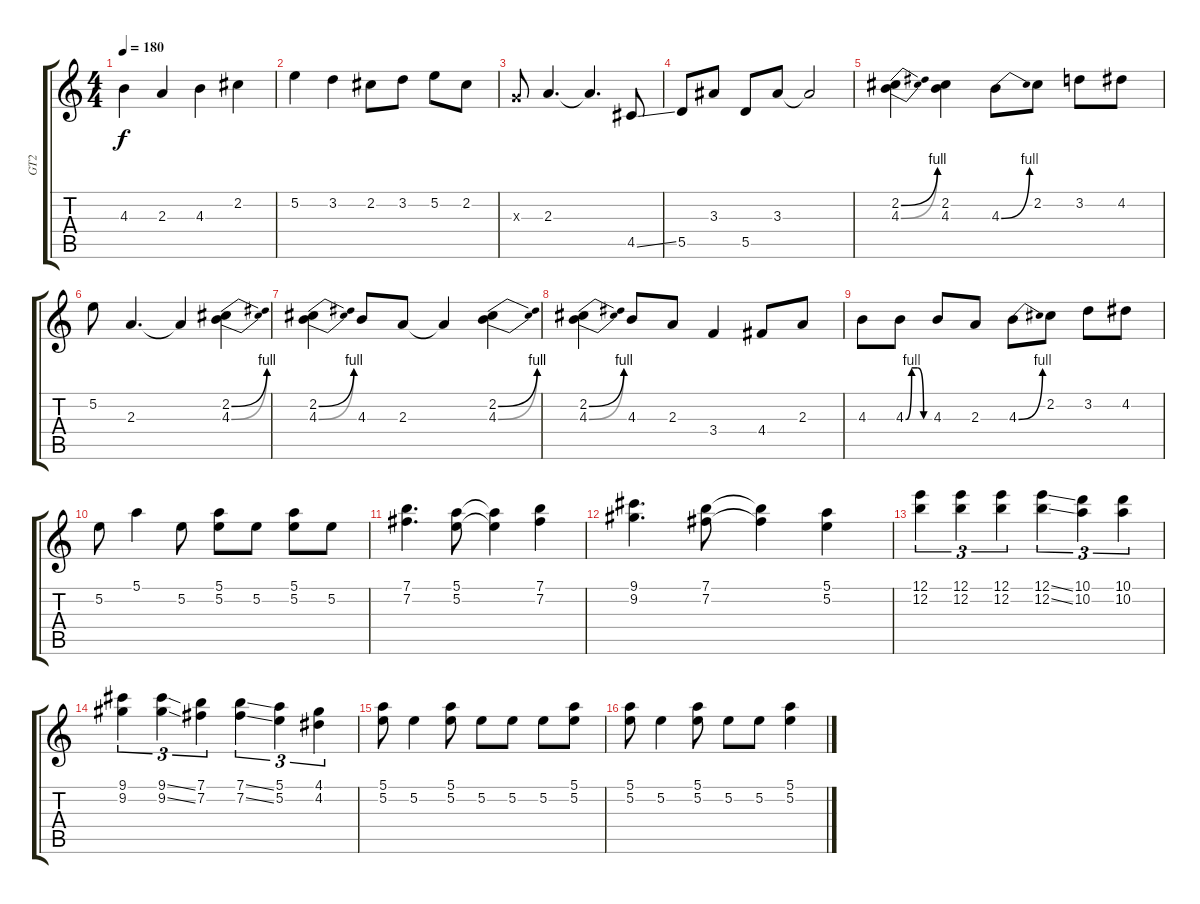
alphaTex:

\track ("GT2" "GT2") {instrument overdrivenguitar}
\staff {score tabs}
\tuning (E4 B3 G3 D3 A2 E2) {hide}
\ts (4 4)
\tempo 180
\clef g2
\ks c
4.3.4{dy f} 2.3.4 4.3.4 2.2.4 |
5.2.4 3.2.4 2.2.8 3.2.8 5.2.8 2.2.8 |
0.3{x}.8 2.3.4{d} 2.3{t}.4{d} 4.5{ss}.8 |
5.5.8 3.3.8 5.5.8 3.3.8 3.3{t}.2 |
(2.2{be (bend 0 0 60 4)} 4.3{be (bend 0 0 60 4)}).4 (2.2 4.3).4 4.3{be (bend 0 0 60 4)}.8 2.2.8 3.2.8 4.2.8 |
5.2.8 2.3.4{d} 2.3{t}.4 (2.2{be (bend 0 0 60 4)} 4.3{be (bend 0 0 60 4)}).4 |
(2.2{be (bend 0 0 60 4)} 4.3{be (bend 0 0 60 4)}).4 4.3.8 2.3.8 2.3{t}.4 (2.2{be (bend 0 0 60 4)} 4.3{be (bend 0 0 60 4)}).4 |
(2.2{be (bend 0 0 60 4)} 4.3{be (bend 0 0 60 4)}).4 4.3.8 2.3.8 3.4.4 4.4.8 2.3.8 |
4.3.8 4.3{be (custom 0 0 15 4 30 4 45 0 60 0)}.8 4.3.8 2.3.8 4.3{be (bend 0 0 60 4)}.8 2.2.8 3.2.8 4.2.8 |
5.2.8 5.1.4 5.2.8 (5.1 5.2).8 5.2.8 (5.1 5.2).8 5.2.8 |
(7.1 7.2).4{d} (5.1 5.2).8 (5.1{t} 5.2{t}).4 (7.1 7.2).4 |
(9.1 9.2).4{d} (7.1 7.2).8 (7.1{t} 7.2{t}).4 (5.1 5.2).4 |
(12.1 12.2).4{tu (3 2)} (12.1 12.2).4{tu (3 2)} (12.1 12.2).4{tu (3 2)} (12.1{ss} 12.2{ss}).4{tu (3 2)} (10.1 10.2).4{tu (3 2)} (10.1 10.2).4{tu (3 2)} |
(9.1 9.2).4{tu (3 2)} (9.1{ss} 9.2{ss}).4{tu (3 2)} (7.1 7.2).4{tu (3 2)} (7.1{ss} 7.2{ss}).4{tu (3 2)} (5.1 5.2).4{tu (3 2)} (4.1 4.2).4{tu (3 2)} |
(5.1 5.2).8 5.2.4 (5.1 5.2).8 5.2.8 5.2.8 5.2.8 (5.1 5.2).8 |
(5.1 5.2).8 5.2.4 (5.1 5.2).8 5.2.8 5.2.8 (5.1 5.2).4
